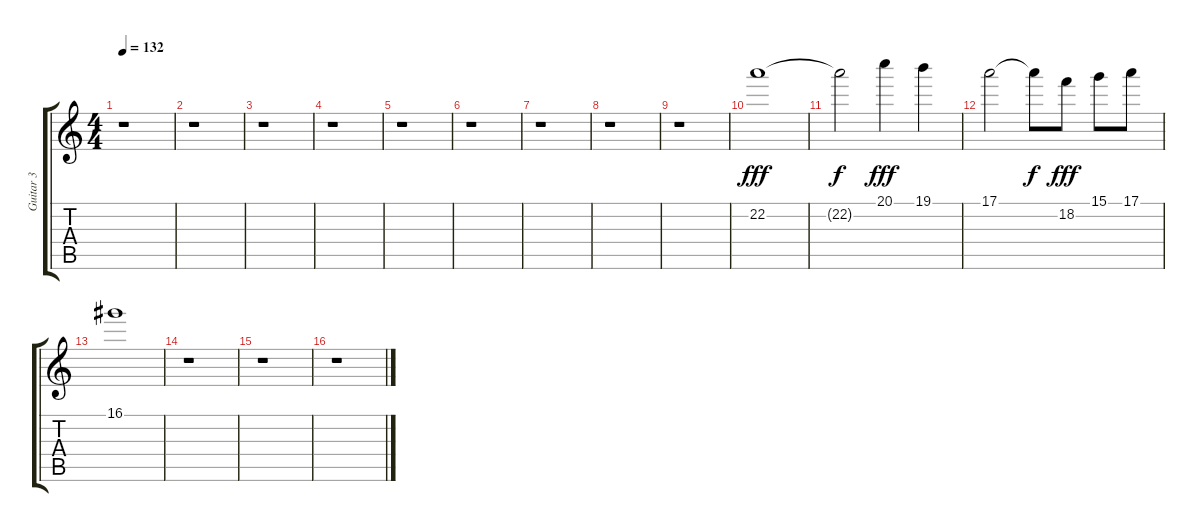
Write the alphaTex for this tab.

\track ("Guitar 3" "Guitar 3") {instrument overdrivenguitar}
\staff {score tabs}
\tuning (E4 B3 G3 D3 A2 E2) {hide}
\ts (4 4)
\tempo 132
\clef g2
\ks c
r.1{dy f} |
r.1 |
r.1 |
r.1 |
r.1 |
r.1 |
r.1 |
r.1 |
r.1 |
22.2.1{dy fff} |
22.2{t}.2{dy f} 20.1.4{dy fff} 19.1.4 |
17.1.2 17.1{t}.8{dy f} 18.2.8{dy fff} 15.1.8 17.1.8 |
16.1.1 |
r.1 |
r.1 |
r.1
